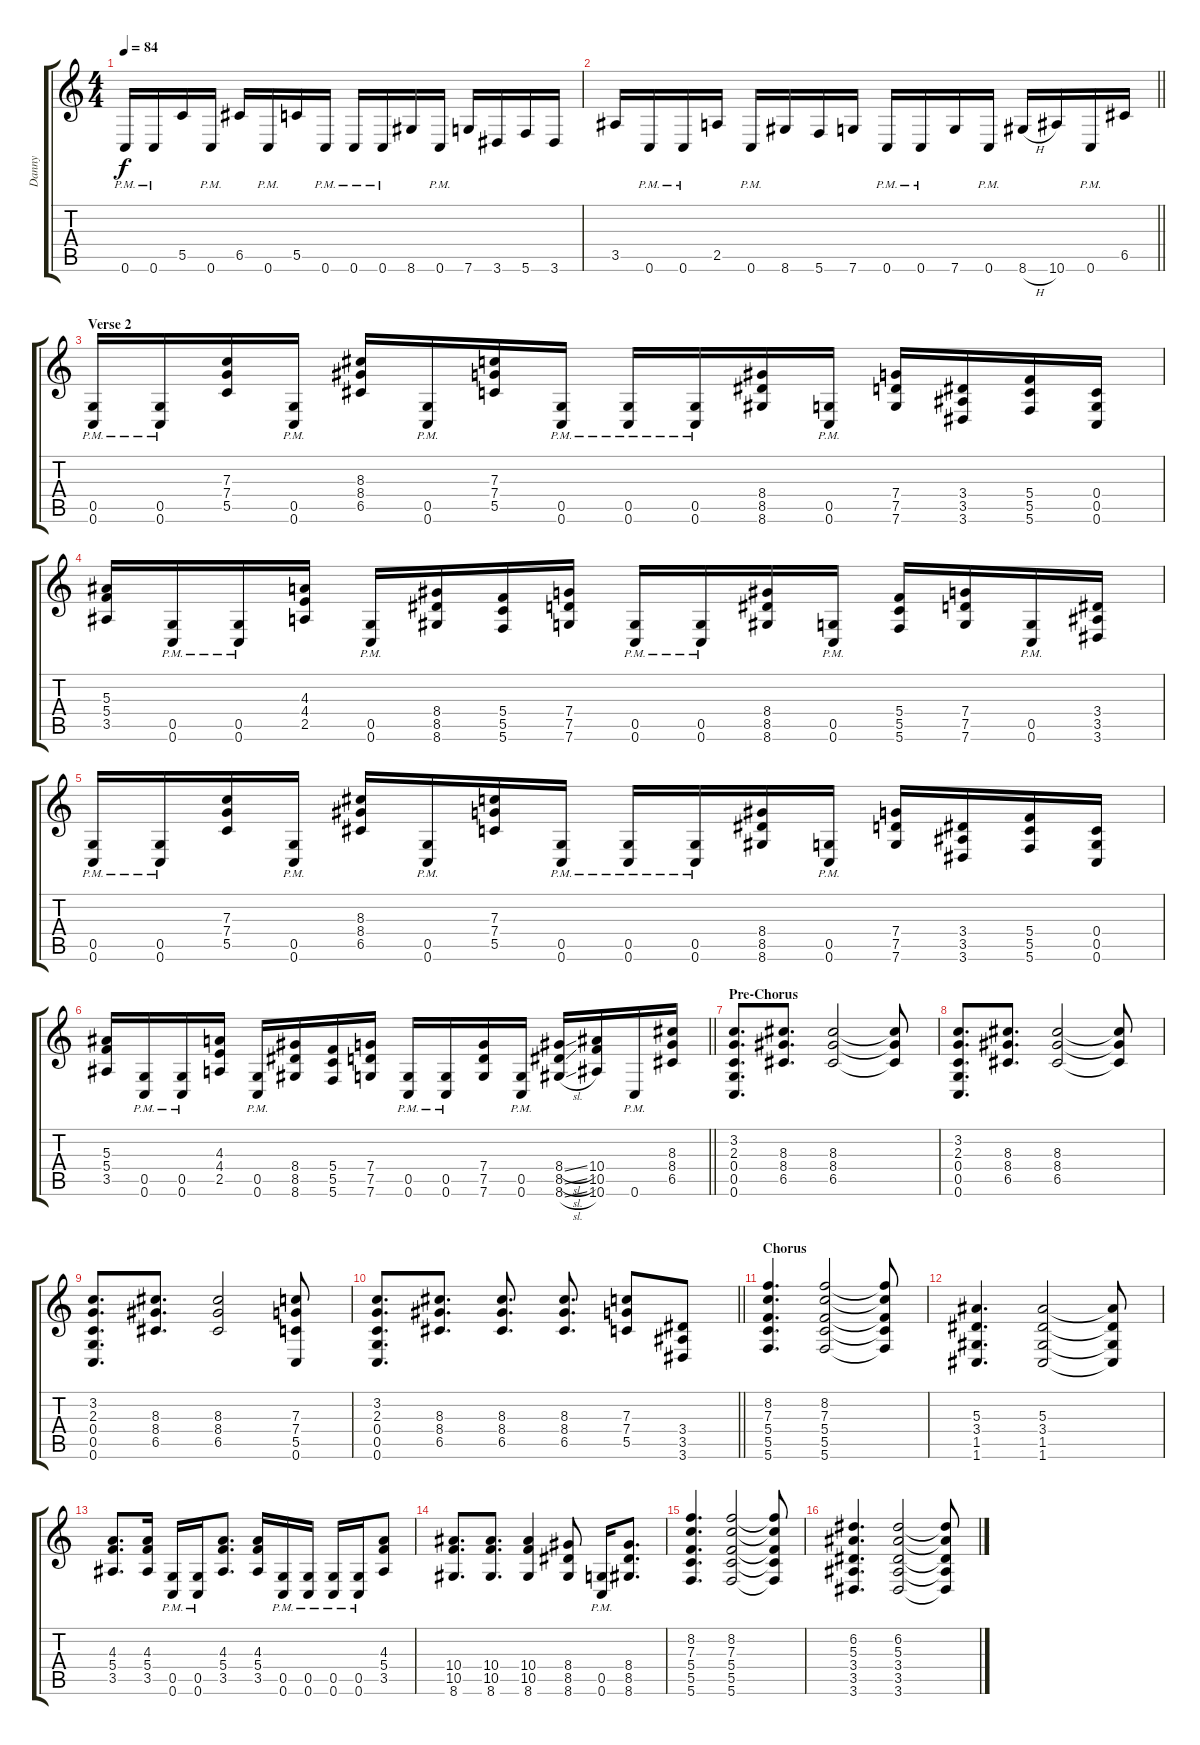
\track ("Danny" "Danny") {instrument distortionguitar}
\staff {score tabs}
\tuning (D4 A3 F3 C3 G2 C2) {hide}
\ts (4 4)
\tempo 84
\clef g2
\ks c
0.6{pm}.16{dy f} 0.6{pm}.16 5.5.16 0.6{pm}.16 6.5.16 0.6{pm}.16 5.5.16 0.6{pm}.16 0.6{pm}.16 0.6{pm}.16 8.6.16 0.6{pm}.16 7.6.16 3.6.16 5.6.16 3.6.16 |
\barLineRight lightlight
3.5.16 0.6{pm}.16 0.6{pm}.16 2.5.16 0.6{pm}.16 8.6.16 5.6.16 7.6.16 0.6{pm}.16 0.6{pm}.16 7.6.16 0.6{pm}.16 8.6{h}.16 10.6.16 0.6{pm}.16 6.5.16 |
\section ("" "Verse 2")
(0.5{pm} 0.6{pm}).16 (0.5{pm} 0.6{pm}).16 (7.3 7.4 5.5).16 (0.5{pm} 0.6{pm}).16 (8.3 8.4 6.5).16 (0.5{pm} 0.6{pm}).16 (7.3 7.4 5.5).16 (0.5{pm} 0.6{pm}).16 (0.5{pm} 0.6{pm}).16 (0.5{pm} 0.6{pm}).16 (8.4 8.5 8.6).16 (0.5{pm} 0.6{pm}).16 (7.4 7.5 7.6).16 (3.4 3.5 3.6).16 (5.4 5.5 5.6).16 (0.4 0.5 0.6).16 |
(5.3 5.4 3.5).16 (0.5{pm} 0.6{pm}).16 (0.5{pm} 0.6{pm}).16 (4.3 4.4 2.5).16 (0.5{pm} 0.6{pm}).16 (8.4 8.5 8.6).16 (5.4 5.5 5.6).16 (7.4 7.5 7.6).16 (0.5{pm} 0.6{pm}).16 (0.5{pm} 0.6{pm}).16 (8.4 8.5 8.6).16 (0.5{pm} 0.6{pm}).16 (5.4 5.5 5.6).16 (7.4 7.5 7.6).16 (0.5{pm} 0.6{pm}).16 (3.4 3.5 3.6).16 |
(0.5{pm} 0.6{pm}).16 (0.5{pm} 0.6{pm}).16 (7.3 7.4 5.5).16 (0.5{pm} 0.6{pm}).16 (8.3 8.4 6.5).16 (0.5{pm} 0.6{pm}).16 (7.3 7.4 5.5).16 (0.5{pm} 0.6{pm}).16 (0.5{pm} 0.6{pm}).16 (0.5{pm} 0.6{pm}).16 (8.4 8.5 8.6).16 (0.5{pm} 0.6{pm}).16 (7.4 7.5 7.6).16 (3.4 3.5 3.6).16 (5.4 5.5 5.6).16 (0.4 0.5 0.6).16 |
\barLineRight lightlight
(5.3 5.4 3.5).16 (0.5{pm} 0.6{pm}).16 (0.5{pm} 0.6{pm}).16 (4.3 4.4 2.5).16 (0.5{pm} 0.6{pm}).16 (8.4 8.5 8.6).16 (5.4 5.5 5.6).16 (7.4 7.5 7.6).16 (0.5{pm} 0.6{pm}).16 (0.5{pm} 0.6{pm}).16 (7.4 7.5 7.6).16 (0.5{pm} 0.6{pm}).16 (8.4{sl} 8.5{sl} 8.6{sl}).16 (10.4 10.5 10.6).16 0.6{pm}.16 (8.3 8.4 6.5).16 |
\section ("" "Pre-Chorus")
(3.2 2.3 0.4 0.5 0.6).8{d} (8.3 8.4 6.5).8{d} (8.3 8.4 6.5).2 (8.3{t} 8.4{t} 6.5{t}).8 |
(3.2 2.3 0.4 0.5 0.6).8{d} (8.3 8.4 6.5).8{d} (8.3 8.4 6.5).2 (8.3{t} 8.4{t} 6.5{t}).8 |
(3.2 2.3 0.4 0.5 0.6).8{d} (8.3 8.4 6.5).8{d} (8.3 8.4 6.5).2 (7.3 7.4 5.5 0.6).8 |
\barLineRight lightlight
(3.2 2.3 0.4 0.5 0.6).8{d} (8.3 8.4 6.5).8{d} (8.3 8.4 6.5).8{d} (8.3 8.4 6.5).8{d} (7.3 7.4 5.5).8 (3.4 3.5 3.6).8 |
\section ("" "Chorus")
(8.2 7.3 5.4 5.5 5.6).4{d} (8.2 7.3 5.4 5.5 5.6).2 (8.2{t} 7.3{t} 5.4{t} 5.5{t} 5.6{t}).8 |
(5.3 3.4 1.5 1.6).4{d} (5.3 3.4 1.5 1.6).2 (5.3{t} 3.4{t} 1.5{t} 1.6{t}).8 |
(4.3 5.4 3.5).8{d} (4.3 5.4 3.5).16 (0.5{pm} 0.6{pm}).16 (0.5{pm} 0.6{pm}).16 (4.3 5.4 3.5).8{d} (4.3 5.4 3.5).16 (0.5{pm} 0.6{pm}).16 (0.5{pm} 0.6{pm}).16 (0.5{pm} 0.6{pm}).16 (0.5{pm} 0.6{pm}).16 (4.3 5.4 3.5).8 |
(10.4 10.5 8.6).8{d} (10.4 10.5 8.6).8{d} (10.4 10.5 8.6).4 (8.4 8.5 8.6).8 (0.5{pm} 0.6{pm}).16 (8.4 8.5 8.6).8{d} |
(8.2 7.3 5.4 5.5 5.6).4{d} (8.2 7.3 5.4 5.5 5.6).2 (8.2{t} 7.3{t} 5.4{t} 5.5{t} 5.6{t}).8 |
(6.2 5.3 3.4 3.5 3.6).4{d} (6.2 5.3 3.4 3.5 3.6).2 (6.2{t} 5.3{t} 3.4{t} 3.5{t} 3.6{t}).8
